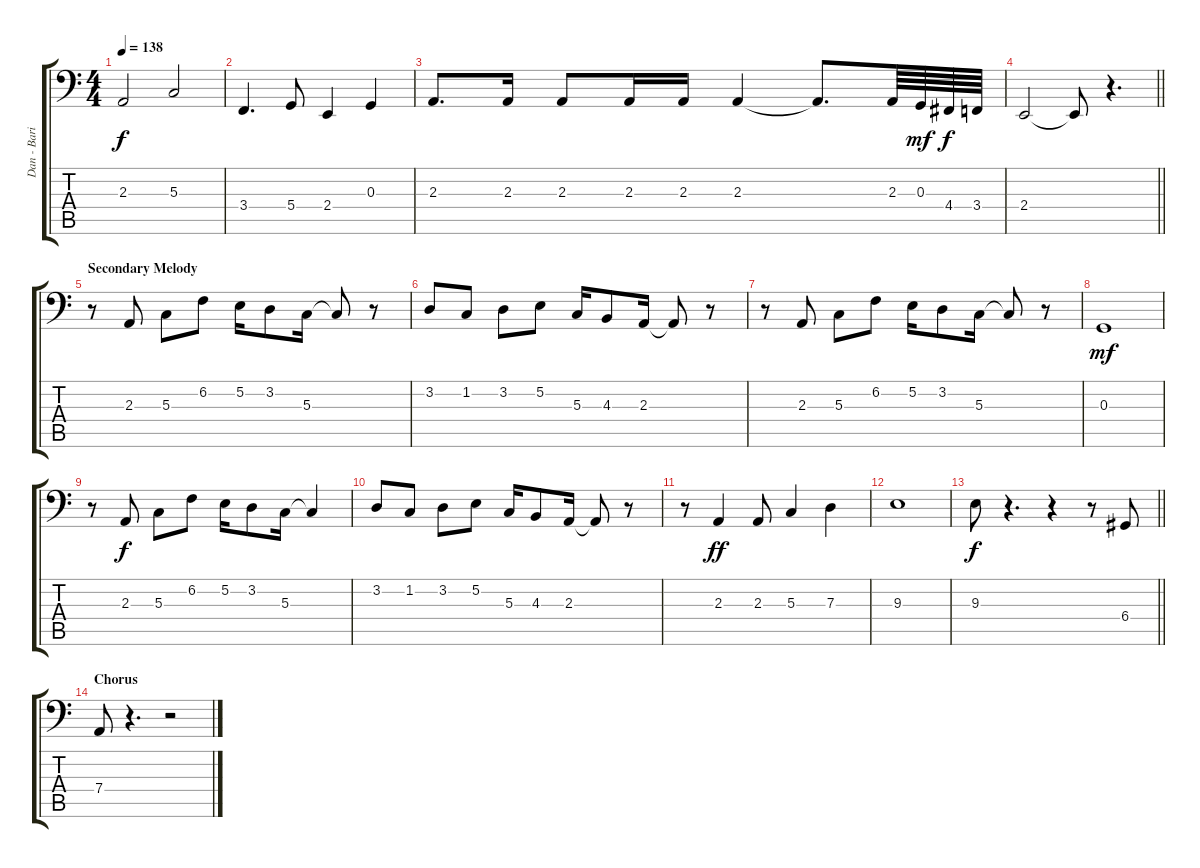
\track ("Dan - Bari Sax" "Dan - Bari") {instrument baritonesax}
\staff {score tabs}
\tuning (E3 B2 G2 D2 A1 E1) {hide}
\ts (4 4)
\tempo 138
\clef f4
\ks c
2.3.2{dy f} 5.3.2 |
3.4.4{d} 5.4.8 2.4.4 0.3.4 |
2.3.8{d} 2.3.16 2.3.8 2.3.16 2.3.16 2.3.4 2.3{t}.8{d} 2.3.64 0.3.64{dy mf} 4.4.64{dy f} 3.4.64 |
\barLineRight lightlight
2.4.2 2.4{t}.8 r.4{d} |
\section ("" "Secondary Melody")
r.8 2.3.8 5.3.8 6.2.8 5.2.16 3.2.8 5.3.16 5.3{t}.8 r.8 |
3.2.8 1.2.8 3.2.8 5.2.8 5.3.16 4.3.8 2.3.16 2.3{t}.8 r.8 |
r.8 2.3.8 5.3.8 6.2.8 5.2.16 3.2.8 5.3.16 5.3{t}.8 r.8 |
0.3.1{dy mf} |
r.8 2.3.8{dy f} 5.3.8 6.2.8 5.2.16 3.2.8 5.3.16 5.3{t}.4 |
3.2.8 1.2.8 3.2.8 5.2.8 5.3.16 4.3.8 2.3.16 2.3{t}.8 r.8 |
r.8 2.3.4{dy ff} 2.3.8 5.3.4 7.3.4 |
9.3.1 |
\barLineRight lightlight
9.3.8{dy f} r.4{d} r.4 r.8 6.4.8 |
\section ("" "Chorus")
7.4.8 r.4{d} r.2
